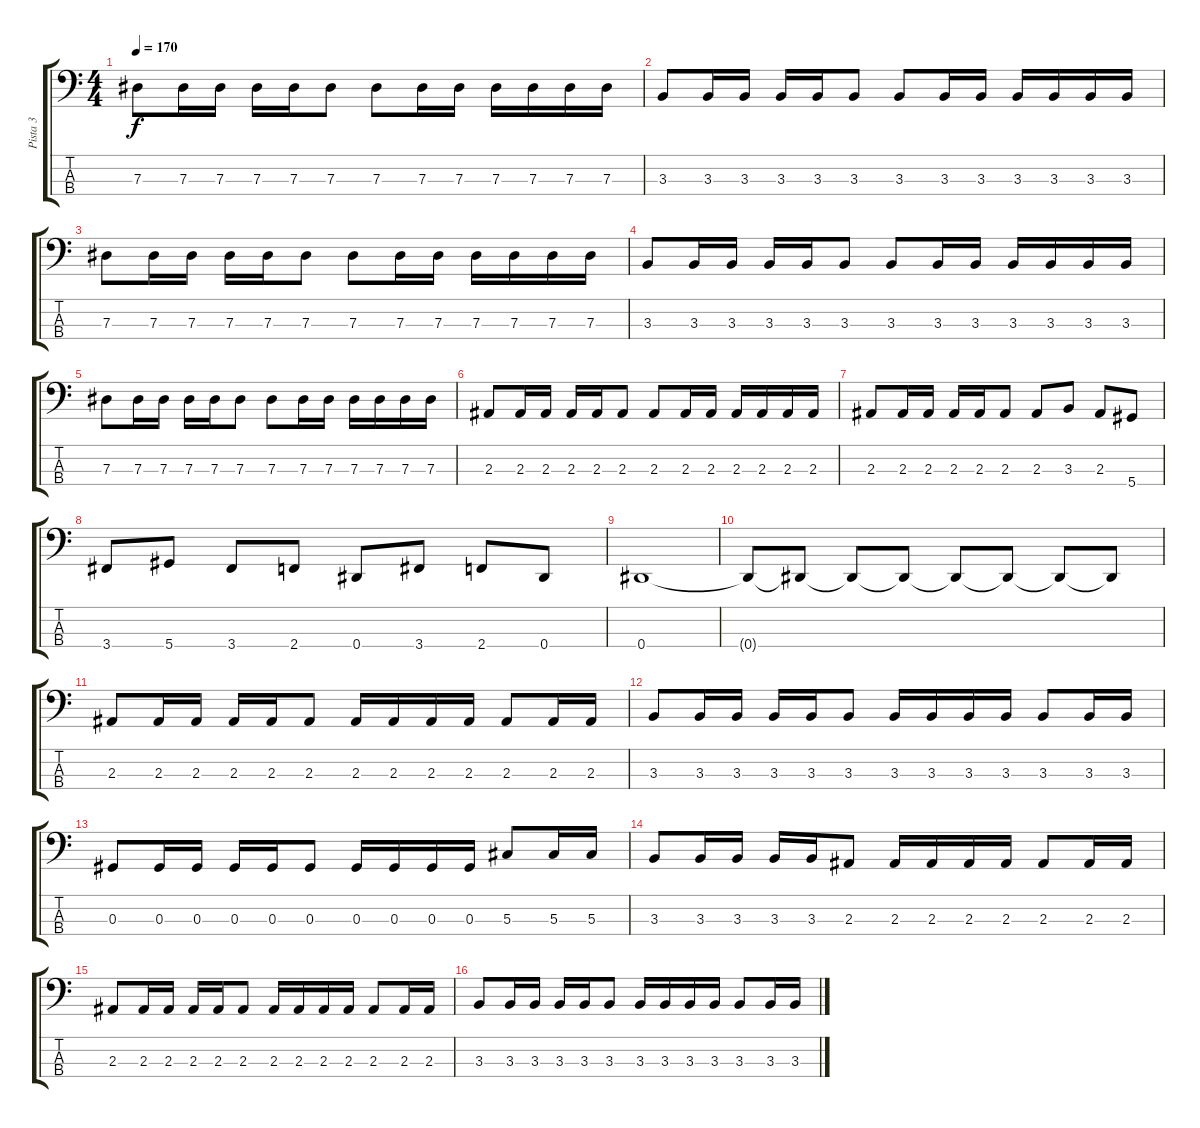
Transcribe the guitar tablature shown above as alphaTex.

\track ("Pista 3" "Pista 3") {instrument electricbassfinger}
\staff {score tabs}
\tuning (Gb2 Db2 Ab1 Eb1) {hide}
\ts (4 4)
\tempo 170
\clef f4
\ks c
7.3.8{dy f} 7.3.16 7.3.16 7.3.16 7.3.16 7.3.8 7.3.8 7.3.16 7.3.16 7.3.16 7.3.16 7.3.16 7.3.16 |
3.3.8 3.3.16 3.3.16 3.3.16 3.3.16 3.3.8 3.3.8 3.3.16 3.3.16 3.3.16 3.3.16 3.3.16 3.3.16 |
7.3.8 7.3.16 7.3.16 7.3.16 7.3.16 7.3.8 7.3.8 7.3.16 7.3.16 7.3.16 7.3.16 7.3.16 7.3.16 |
3.3.8 3.3.16 3.3.16 3.3.16 3.3.16 3.3.8 3.3.8 3.3.16 3.3.16 3.3.16 3.3.16 3.3.16 3.3.16 |
7.3.8 7.3.16 7.3.16 7.3.16 7.3.16 7.3.8 7.3.8 7.3.16 7.3.16 7.3.16 7.3.16 7.3.16 7.3.16 |
2.3.8 2.3.16 2.3.16 2.3.16 2.3.16 2.3.8 2.3.8 2.3.16 2.3.16 2.3.16 2.3.16 2.3.16 2.3.16 |
2.3.8 2.3.16 2.3.16 2.3.16 2.3.16 2.3.8 2.3.8 3.3.8 2.3.8 5.4.8 |
3.4.8 5.4.8 3.4.8 2.4.8 0.4.8 3.4.8 2.4.8 0.4.8 |
0.4.1 |
0.4{t}.8 0.4{t}.8 0.4{t}.8 0.4{t}.8 0.4{t}.8 0.4{t}.8 0.4{t}.8 0.4{t}.8 |
2.3.8 2.3.16 2.3.16 2.3.16 2.3.16 2.3.8 2.3.16 2.3.16 2.3.16 2.3.16 2.3.8 2.3.16 2.3.16 |
3.3.8 3.3.16 3.3.16 3.3.16 3.3.16 3.3.8 3.3.16 3.3.16 3.3.16 3.3.16 3.3.8 3.3.16 3.3.16 |
0.3.8 0.3.16 0.3.16 0.3.16 0.3.16 0.3.8 0.3.16 0.3.16 0.3.16 0.3.16 5.3.8 5.3.16 5.3.16 |
3.3.8 3.3.16 3.3.16 3.3.16 3.3.16 2.3.8 2.3.16 2.3.16 2.3.16 2.3.16 2.3.8 2.3.16 2.3.16 |
2.3.8 2.3.16 2.3.16 2.3.16 2.3.16 2.3.8 2.3.16 2.3.16 2.3.16 2.3.16 2.3.8 2.3.16 2.3.16 |
3.3.8 3.3.16 3.3.16 3.3.16 3.3.16 3.3.8 3.3.16 3.3.16 3.3.16 3.3.16 3.3.8 3.3.16 3.3.16
